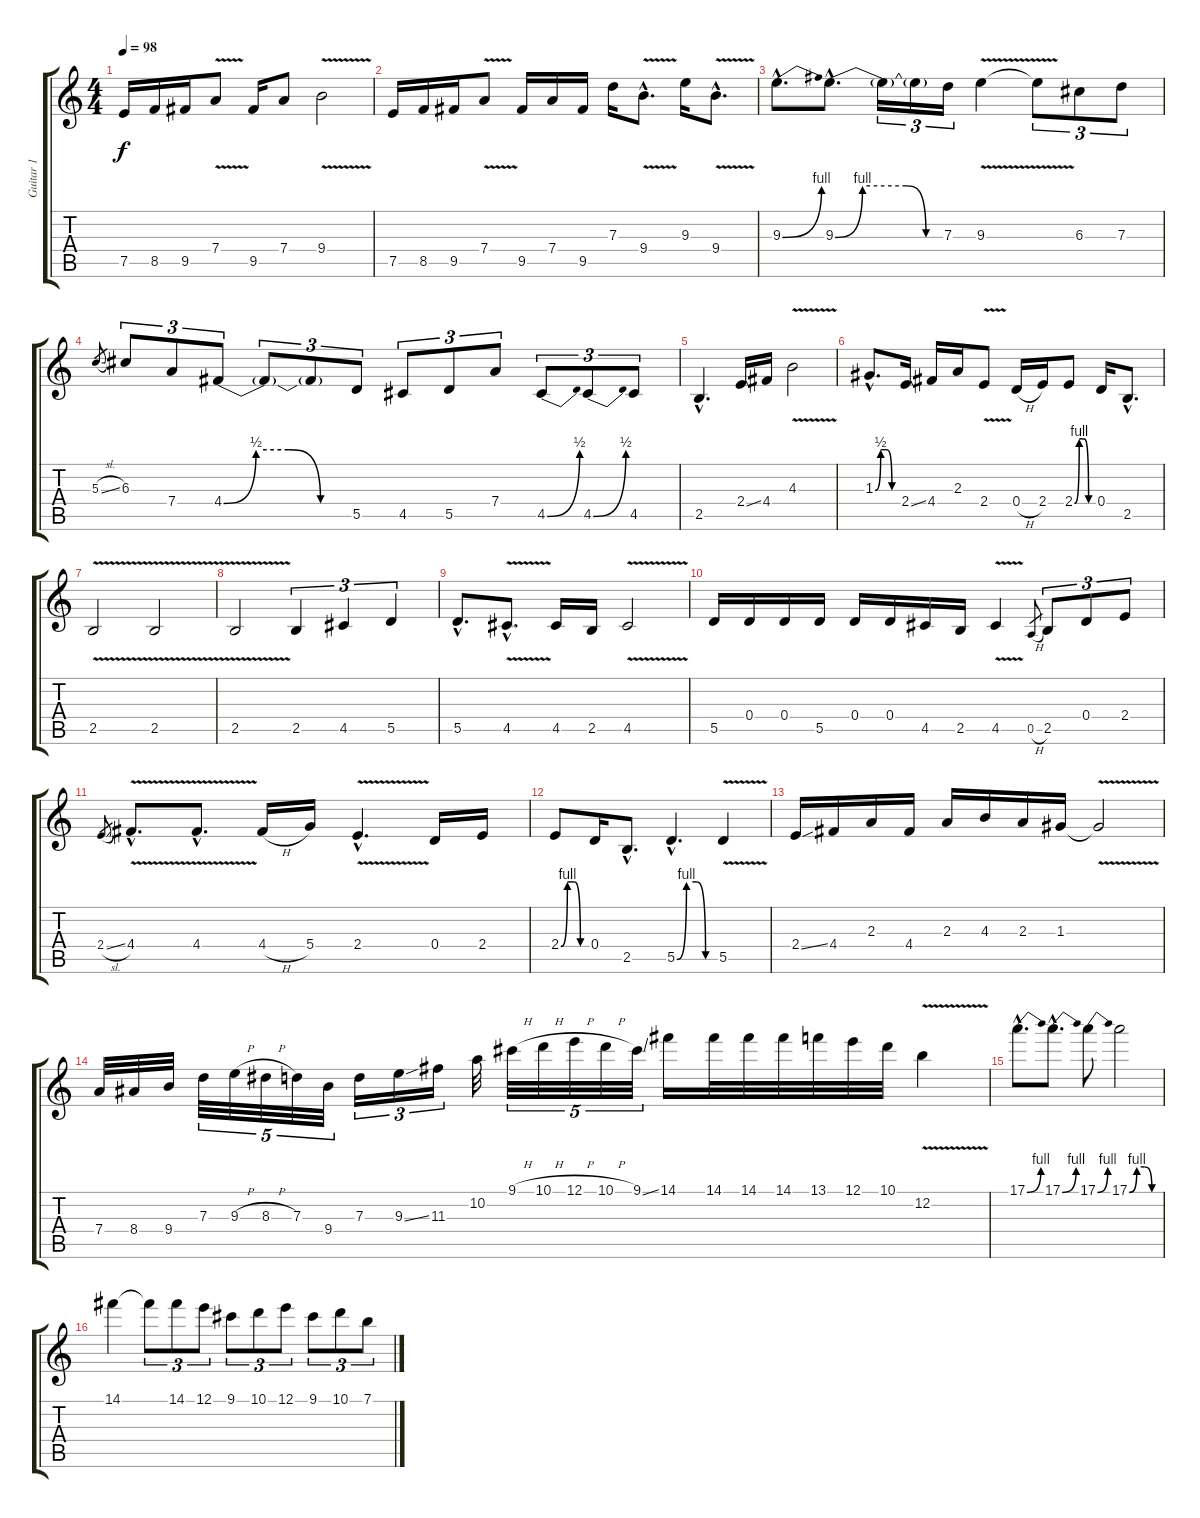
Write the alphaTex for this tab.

\track ("Guitar 1" "Guitar 1") {instrument electricguitarclean}
\staff {score tabs}
\tuning (E4 B3 G3 D3 A2 E2) {hide}
\ts (4 4)
\tempo 98
\clef g2
\ks c
7.5.16{dy f} 8.5.16 9.5.16 7.4{v}.8 9.5.16 7.4.8 9.4{v}.2 |
7.5.16 8.5.16 9.5.16 7.4{v}.8 9.5.16 7.4.16 9.5.16 7.3.16 9.4{v hac}.8{d} 9.3.16 9.4{v hac}.8{d} |
9.3{be (bend 0 0 60 4) hac}.8{d} 9.3{be (custom 0 0 15 4 39 4 50 0 60 0) hac}.8{d} 9.3{t}.16{tu (3 2)} 9.3{t}.16{tu (3 2)} 7.3.16{tu (3 2)} 9.3{v}.4 9.3{t}.8{tu (3 2)} 6.3.8{tu (3 2)} 7.3.8{tu (3 2)} |
5.3{sl}.8{gr} 6.3.8{tu (3 2)} 7.4.8{tu (3 2)} 4.4{be (custom 0 0 15 2 30 2 45 0 60 0)}.8{tu (3 2)} 4.4{t}.8{tu (3 2)} 4.4{t}.8{tu (3 2)} 5.5.8{tu (3 2)} 4.5.8{tu (3 2)} 5.5.8{tu (3 2)} 7.4.8{tu (3 2)} 4.5{be (bend 0 0 60 2)}.8{tu (3 2)} 4.5{be (bend 0 0 60 2)}.8{tu (3 2)} 4.5.8{tu (3 2)} |
2.5{hac}.4{d} 2.4{ss}.16 4.4.16 4.3{v}.2 |
1.3{be (custom 0 0 15 2 30 2 45 0 60 0) hac}.8{d} 2.4{ss}.16 4.4.16 2.3.16 2.4{v}.8 0.4{h}.16 2.4.16 2.4{be (custom 0 0 15 4 30 4 45 0 60 0)}.8 0.4.16 2.5{hac}.8{d} |
2.5{v}.2 2.5{v}.2 |
2.5{v}.2 2.5.4{tu (3 2)} 4.5.4{tu (3 2)} 5.5.4{tu (3 2)} |
5.5{hac}.8{d} 4.5{v hac}.8{d} 4.5.16 2.5.16 4.5{v}.2 |
5.5.16 0.4.16 0.4.16 5.5.16 0.4.16 0.4.16 4.5.16 2.5.16 4.5{v}.4 0.5{h}.8{gr} 2.5.8{tu (3 2)} 0.4.8{tu (3 2)} 2.4.8{tu (3 2)} |
2.4{sl}.8{gr} 4.4{v hac}.8{d} 4.4{v hac}.8{d} 4.4{h}.16 5.4.16 2.4{v hac}.4{d} 0.4.16 2.4.16 |
2.4{be (custom 0 0 15 4 30 4 45 0 60 0)}.8 0.4.16 2.5{hac}.8{d} 5.5{be (custom 0 0 15 4 30 4 45 0 60 0) hac}.4{d} 5.5{v}.4 |
2.4{ss}.16 4.4.16 2.3.16 4.4.16 2.3.16 4.3.16 2.3.16 1.3.16 1.3{v t}.2 |
7.4.32 8.4.32 9.4.32 7.3.32{tu (5 4)} 9.3{h}.32{tu (5 4)} 8.3{h}.32{tu (5 4)} 7.3.32{tu (5 4)} 9.4.32{tu (5 4)} 7.3.16{tu (3 2)} 9.3{ss}.16{tu (3 2)} 11.3.16{tu (3 2)} 10.2.32 9.1{h}.32{tu (5 4)} 10.1{h}.32{tu (5 4)} 12.1{h}.32{tu (5 4)} 10.1{h}.32{tu (5 4)} 9.1{ss}.32{tu (5 4)} 14.1.16 14.1.32 14.1.32 14.1.32 13.1.32 12.1.32 10.1.32 12.2{v}.4 |
17.1{be (bend 0 0 60 4) hac}.8{d} 17.1{be (bend 0 0 60 4) hac}.8{d} 17.1{be (bend 0 0 60 4)}.8 17.1{be (custom 0 0 15 4 30 4 45 0 60 0)}.2 |
14.1.4 14.1{t}.8{tu (3 2)} 14.1.8{tu (3 2)} 12.1.8{tu (3 2)} 9.1.8{tu (3 2)} 10.1.8{tu (3 2)} 12.1.8{tu (3 2)} 9.1.8{tu (3 2)} 10.1.8{tu (3 2)} 7.1.8{tu (3 2)}
